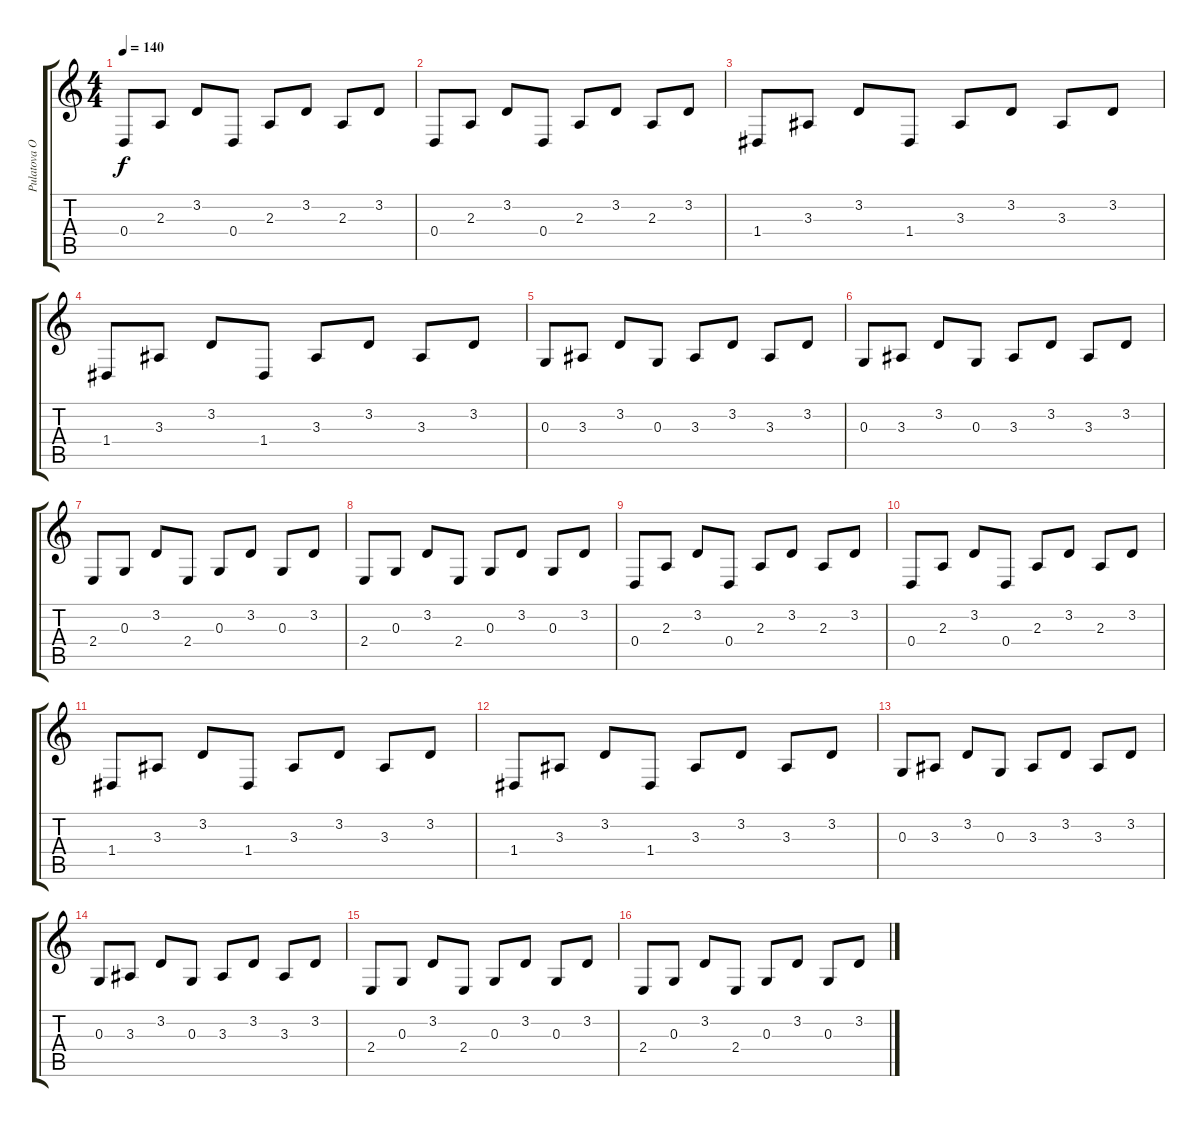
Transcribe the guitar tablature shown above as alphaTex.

\track ("Pulatova O (RH)" "Pulatova O") {instrument acousticgrandpiano}
\staff {score tabs}
\tuning (E4 B3 G3 D3 A2 E2) {hide}
\ts (4 4)
\tempo 140
\clef g2
\ks c
0.4.8{dy f instrument acousticgrandpiano} 2.3.8 3.2.8 0.4.8 2.3.8 3.2.8 2.3.8 3.2.8 |
0.4.8 2.3.8 3.2.8 0.4.8 2.3.8 3.2.8 2.3.8 3.2.8 |
1.4.8 3.3.8 3.2.8 1.4.8 3.3.8 3.2.8 3.3.8 3.2.8 |
1.4.8 3.3.8 3.2.8 1.4.8 3.3.8 3.2.8 3.3.8 3.2.8 |
0.3.8 3.3.8 3.2.8 0.3.8 3.3.8 3.2.8 3.3.8 3.2.8 |
0.3.8 3.3.8 3.2.8 0.3.8 3.3.8 3.2.8 3.3.8 3.2.8 |
2.4.8 0.3.8 3.2.8 2.4.8 0.3.8 3.2.8 0.3.8 3.2.8 |
2.4.8 0.3.8 3.2.8 2.4.8 0.3.8 3.2.8 0.3.8 3.2.8 |
0.4.8 2.3.8 3.2.8 0.4.8 2.3.8 3.2.8 2.3.8 3.2.8 |
0.4.8 2.3.8 3.2.8 0.4.8 2.3.8 3.2.8 2.3.8 3.2.8 |
1.4.8 3.3.8 3.2.8 1.4.8 3.3.8 3.2.8 3.3.8 3.2.8 |
1.4.8 3.3.8 3.2.8 1.4.8 3.3.8 3.2.8 3.3.8 3.2.8 |
0.3.8 3.3.8 3.2.8 0.3.8 3.3.8 3.2.8 3.3.8 3.2.8 |
0.3.8 3.3.8 3.2.8 0.3.8 3.3.8 3.2.8 3.3.8 3.2.8 |
2.4.8 0.3.8 3.2.8 2.4.8 0.3.8 3.2.8 0.3.8 3.2.8 |
2.4.8 0.3.8 3.2.8 2.4.8 0.3.8 3.2.8 0.3.8 3.2.8
